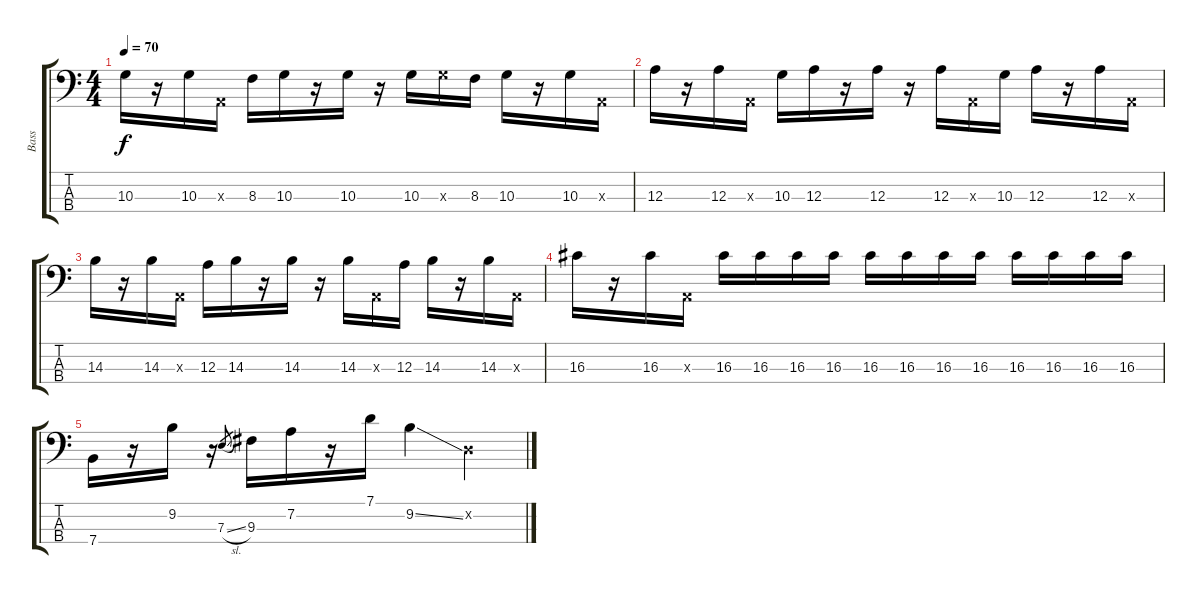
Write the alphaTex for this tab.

\track ("Bass" "Bass") {instrument electricbassfinger}
\staff {score tabs}
\tuning (G2 D2 A1 E1) {hide}
\ts (4 4)
\tempo 70
\clef f4
\ks c
10.3.16{dy f} r.16 10.3.16 0.3{x}.16 8.3.16 10.3.16 r.16 10.3.16 r.16 10.3.16 10.3{x}.16 8.3.16 10.3.16 r.16 10.3.16 0.3{x}.16 |
12.3.16 r.16 12.3.16 0.3{x}.16 10.3.16 12.3.16 r.16 12.3.16 r.16 12.3.16 0.3{x}.16 10.3.16 12.3.16 r.16 12.3.16 0.3{x}.16 |
14.3.16 r.16 14.3.16 0.3{x}.16 12.3.16 14.3.16 r.16 14.3.16 r.16 14.3.16 0.3{x}.16 12.3.16 14.3.16 r.16 14.3.16 0.3{x}.16 |
16.3.16 r.16 16.3.16 0.3{x}.16 16.3.16 16.3.16 16.3.16 16.3.16 16.3.16 16.3.16 16.3.16 16.3.16 16.3.16 16.3.16 16.3.16 16.3.16 |
7.4.16 r.16 9.2.16 r.16 7.3{sl}.8{gr} 9.3.16 7.2.16 r.16 7.1.16 9.2{ss}.4 0.2{x}.4
